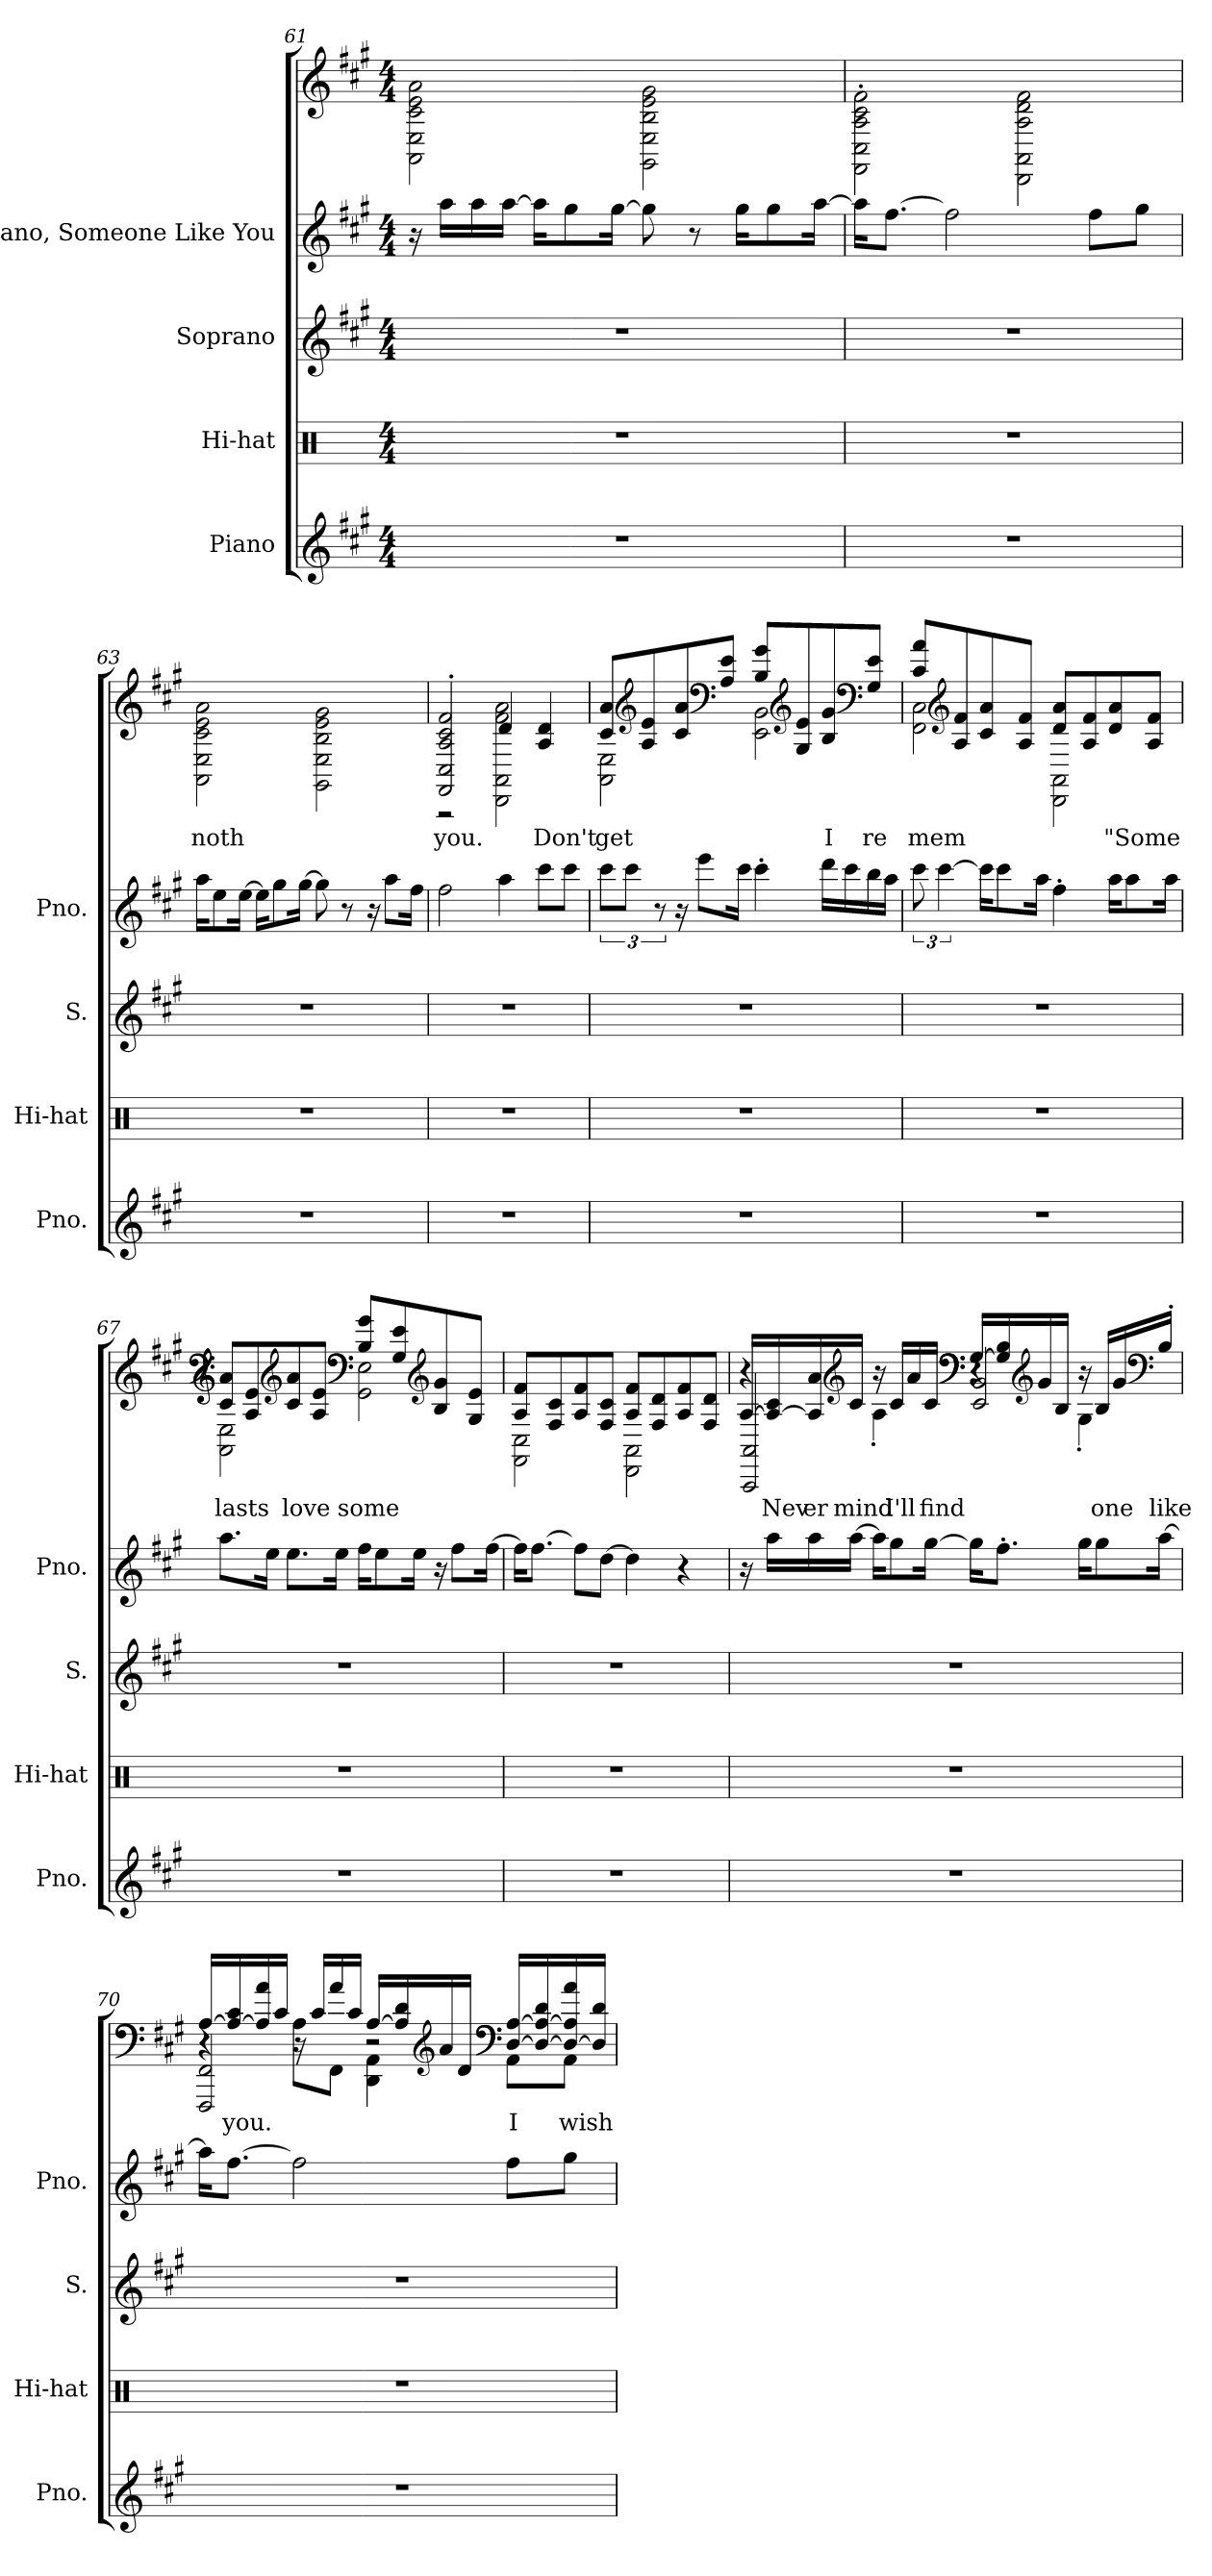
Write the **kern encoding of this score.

**kern	**kern	**kern	**kern	**kern	**text
*part4	*part3	*part2	*part1	*part1	*part1
*staff5	*staff4	*staff3	*staff2	*staff1	*staff1
*I"Piano	*I"Hi-hat	*I"Soprano	*I"Piano, Someone Like You	*	*
*I'Pno.	*I'Hi-hat	*I'S.	*I'Pno.	*	*
*clefG2	*clefX	*clefG2	*clefG2	*clefG2	*
*k[f#c#g#]	*k[]	*k[f#c#g#]	*k[f#c#g#]	*k[f#c#g#]	*
*M4/4	*M4/4	*M4/4	*M4/4	*M4/4	*
=61	=61	=61	=61	=61	=61
1r	1r	1r	16r	2AA\ 2E\ 2c#\ 2e\ 2a\	.
.	.	.	16aa\LL	.	.
.	.	.	16aa\	.	.
.	.	.	[16aa\JJ	.	.
.	.	.	16aa\KL]	.	.
.	.	.	8gg#\	.	.
.	.	.	[16gg#\Jk	.	.
.	.	.	8gg#\]	2GG#\ 2E\ 2B\ 2e\ 2g#\	.
.	.	.	8r	.	.
.	.	.	16gg#\KL	.	.
.	.	.	8gg#\	.	.
.	.	.	[16aa\Jk	.	.
!!LO:LB:g=z
=62	=62	=62	=62	=62	=62
1r	1r	1r	16aa\KL]	2FF#\' 2C#\' 2A\' 2c#\' 2f#\'	.
.	.	.	[8.ff#\J	.	.
.	.	.	2ff#\]	.	.
.	.	.	.	2DD\ 2AA\ 2A\ 2d\ 2f#\	.
.	.	.	8ff#\L	.	.
.	.	.	8gg#\J	.	.
=63	=63	=63	=63	=63	=63
!	!	!	!	!	!LO:LY:b
1r	1r	1r	16aa\KL	2AA\ 2E\ 2c#\ 2e\ 2a\	noth
.	.	.	8ee\	.	.
.	.	.	[16ee\Jk	.	.
.	.	.	16ee\KL]	.	.
.	.	.	8gg#\	.	.
.	.	.	[16gg#\Jk	.	.
.	.	.	8gg#\]	2GG#\ 2E\ 2B\ 2e\ 2g#\	.
.	.	.	8r	.	.
.	.	.	16r	.	.
.	.	.	8aa\L	.	.
.	.	.	16ff#\Jk	.	.
=64	=64	=64	=64	=64	=64
!	!	!	!	!	!LO:LY:b
*	*	*	*	*^	*
1r	1r	1r	2ff#\	2FF#/' 2C#/' 2A/' 2c#/' 2f#/'	2r	you.
.	.	.	4aa\	4d/	2DD\ 2AA\ 2f#\ 2a\	.
!	!	!	!	!	!	!LO:LY:b
.	.	.	8ccc#\L	4A/ 4d/	.	Don't
.	.	.	8ccc#\J	.	.	.
!!LO:PB:g=z	!!
=65	=65	=65	=65	=65	=65	=65
*	*	*	*	*MM66	*	*
!	!	!	!	!	!	!LO:LY:b
1r	1r	1r	12ccc#\L	8c#/ 8a/L	2AA\ 2E\	get
.	.	.	12ccc#\J	.	.	.
*	*	*	*	*clefG2	*	*
.	.	.	.	8A/ 8e/	.	.
.	.	.	12r	.	.	.
.	.	.	16r	8c#/ 8a/	.	.
.	.	.	8eee\L	.	.	.
*	*	*	*	*clefF4	*	*
.	.	.	.	8A/ 8e/J	.	.
.	.	.	16ccc#\Jk	.	.	.
.	.	.	4ccc#'\	8B/ 8g#/L	2EE\ 2BB\	.
*	*	*	*	*clefG2	*	*
.	.	.	.	8G#/ 8e/	.	.
!	!	!	!	!	!	!LO:LY:b
.	.	.	16ddd\LL	8B/ 8g#/	.	I
.	.	.	16ccc#\	.	.	.
*	*	*	*	*clefF4	*	*
!	!	!	!	!	!	!LO:LY:b
.	.	.	16bb\	8G#/ 8e/J	.	re
.	.	.	16aa\JJ	.	.	.
*	*	*	*	*v	*v	*
=66	=66	=66	=66	=66	=66
!	!	!	!	!	!LO:LY:b
*	*	*	*	*^	*
*	*	*	*	*	*^	*
1r	1r	1r	12ccc#\	8c#/ 8a/L	2FF#\ 2C#\	3ryy	mem
.	.	.	[6ccc#\	.	.	.	.
*	*	*	*	*clefG2	*	*	*
.	.	.	.	8A/ 8f#/	.	.	.
.	.	.	16ccc#\KL]	8c#/ 8a/	.	.	.
.	.	.	8ccc#\	.	.	.	.
.	.	.	.	.	.	6ryy	.
.	.	.	.	8A/ 8f#/J	.	.	.
.	.	.	16aa\Jk	.	.	.	.
.	.	.	4ff#'\	8d/ 8a/L	2DD\ 2AA\	96ryy	.
*	*	*	*	*MM67	*	*	*
.	.	.	.	.	.	3ryy	.
.	.	.	.	8A/ 8f#/	.	.	.
!	!	!	!	!	!	!	!LO:LY:b
.	.	.	16aa\KL	8d/ 8a/	.	.	"Some
.	.	.	8aa\	.	.	.	.
.	.	.	.	.	.	12...ryy	.
.	.	.	.	8A/ 8f#/J	.	.	.
.	.	.	16aa\Jk	.	.	.	.
*	*	*	*	*v	*v	*v	*
*	*	*	*	*MM68	*
!!LO:LB:g=z
=67	=67	=67	=67	=67	=67
*	*	*	*	*^	*
*	*	*	*	*	*^	*
!	!	!	!	!	!	!	!LO:LY:b
*	*	*	*	*	*v	*v	*
1r	1r	1r	8.aa\L	8c#/ 8a/L	2AA\ 2E\	lasts
.	.	.	.	8A/ 8e/	.	.
.	.	.	16ee\Jk	.	.	.
*	*	*	*	*clefG2	*	*
!	!	!	!	!	!	!LO:LY:b
.	.	.	8.ee\L	8c#/ 8a/	.	love
.	.	.	.	8A/ 8e/J	.	.
.	.	.	16ee\Jk	.	.	.
*	*	*	*	*clefF4	*	*
!	!	!	!	!	!	!LO:LY:b
.	.	.	16ff#\KL	8B/ 8g#/L	2GG#\ 2E\	some
.	.	.	8ee\	.	.	.
.	.	.	.	8G#/ 8e/	.	.
.	.	.	16ee\Jk	.	.	.
*	*	*	*	*clefG2	*	*
.	.	.	16r	8B/ 8g#/	.	.
.	.	.	8ff#\L	.	.	.
.	.	.	.	8G#/ 8e/J	.	.
.	.	.	[16ff#\Jk	.	.	.
=68	=68	=68	=68	=68	=68	=68
1r	1r	1r	16ff#\KL]	8A/ 8f#/L	2FF#\ 2C#\	.
.	.	.	[8.ff#\J	.	.	.
.	.	.	.	8F#/ 8c#/	.	.
.	.	.	8ff#\L]	8A/ 8f#/	.	.
.	.	.	[8dd\J	8F#/ 8c#/J	.	.
.	.	.	4dd\]	8A/ 8f#/L	2DD\ 2AA\	.
.	.	.	.	8F#/ 8d/	.	.
.	.	.	4r	8A/ 8f#/	.	.
.	.	.	.	8F#/ 8d/J	.	.
*	*	*	*	*v	*v	*
*	*	*	*	*MM67	*
!!LO:PB:g=z
=69	=69	=69	=69	=69	=69
*	*	*	*	*^	*
*	*	*	*	*	*^	*
1r	1r	1r	16r	[16A/LL	4r	2AAA/ 2AA/	.
!	!	!	!	!	!	!	!LO:LY:b
.	.	.	16aa\LL	16A/_ 16c#/	.	.	Nev
!	!	!	!	!	!	!	!LO:LY:b
.	.	.	16aa\	16A/] 16a/	.	.	er
*	*	*	*	*clefG2	*	*	*
!	!	!	!	!	!	!	!LO:LY:b
.	.	.	[16aa\JJ	16c#/JJ	.	.	mind
.	.	.	16aa\KL]	16r	4A'\	.	.
!	!	!	!	!	!	!	!LO:LY:b
.	.	.	8gg#\	16c#/LL	.	.	I'll
.	.	.	.	16a/	.	.	.
!	!	!	!	!	!	!	!LO:LY:b
.	.	.	[16gg#\Jk	16c#/JJ	.	.	find
*	*	*	*	*clefF4	*	*	*
.	.	.	16gg#\KL]	[16G#/LL	4r	2EE/ 2BB/	.
.	.	.	8.ff#'\J	16G#/] 16B/	.	.	.
*	*	*	*	*clefG2	*	*	*
.	.	.	.	16g#/	.	.	.
.	.	.	.	16B/JJ	.	.	.
.	.	.	16gg#\KL	16r	4G#'\	.	.
!	!	!	!	!	!	!	!LO:LY:b
.	.	.	8gg#\	16B/LL	.	.	one
.	.	.	.	16g#/	.	.	.
*	*	*	*	*clefF4	*	*	*
!	!	!	!	!	!	!	!LO:LY:b
.	.	.	[16aa\Jk	16B'/JJ	.	.	like
!!LO:LB:g=z	!!	!!
=70	=70	=70	=70	=70	=70	=70	=70
1r	1r	1r	16aa\KL]	[16A/LL	4r	2FFF#/ 2FF#/	.
!	!	!	!	!	!	!	!LO:LY:b
.	.	.	[8.ff#\J	16A/_ 16c#/	.	.	you.
.	.	.	.	16A/] 16a/	.	.	.
.	.	.	.	16c#/JJ	.	.	.
.	.	.	2ff#\]	16r	8A\L	.	.
.	.	.	.	16c#/LL	.	.	.
.	.	.	.	16a/	8FF#\J	.	.
.	.	.	.	16c#/JJ	.	.	.
.	.	.	.	[16A/LL	4DD\ 4AA\	2r	.
.	.	.	.	16A/] 16d/	.	.	.
*	*	*	*	*clefG2	*	*	*
.	.	.	.	16a/	.	.	.
.	.	.	.	16d/JJ	.	.	.
*	*	*	*	*clefF4	*	*	*
!	!	!	!	!	!	!	!LO:LY:b
.	.	.	8ff#\L	[16D/ [16A/LL	8AA\L	.	I
.	.	.	.	16D/_ 16A/_ 16d/	.	.	.
!	!	!	!	!	!	!	!LO:LY:b
.	.	.	8gg#\J	16D/_ 16A/] 16a/	8AA\J	.	wish
.	.	.	.	16D/] 16d/JJ	.	.	.
*	*	*	*	*v	*v	*v	*
=	=	=	=	=	=
*-	*-	*-	*-	*-	*-
